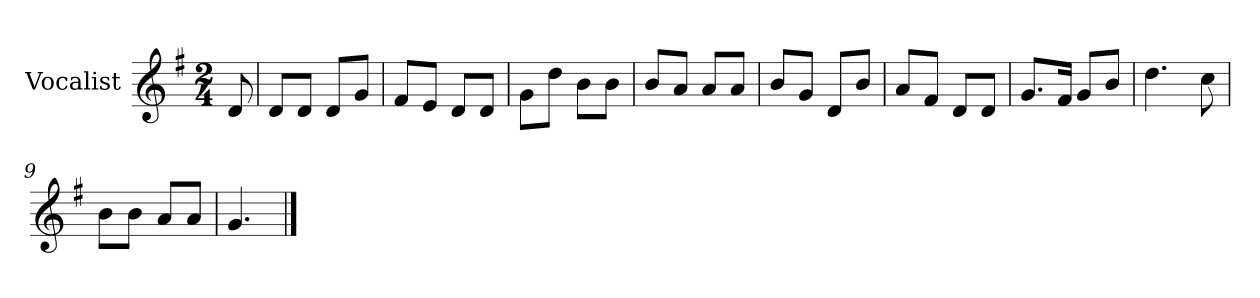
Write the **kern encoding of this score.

**kern
*part1
*staff1
*I"Vocalist
*k[f#]
*G:
*M2/4
=
8d
=1
8dL
8dJ
8dL
8gJ
=2
8f#L
8eJ
8dL
8dJ
=3
8gL
8ddJ
8bL
8bJ
=4
8bL
8aJ
8aL
8aJ
=5
8bL
8gJ
8dL
8bJ
=6
8aL
8f#J
8dL
8dJ
=7
8.gL
16f#Jk
8gL
8bJ
=8
4.dd
8cc
=9
8bL
8bJ
8aL
8aJ
=10
4.g
==
*-
